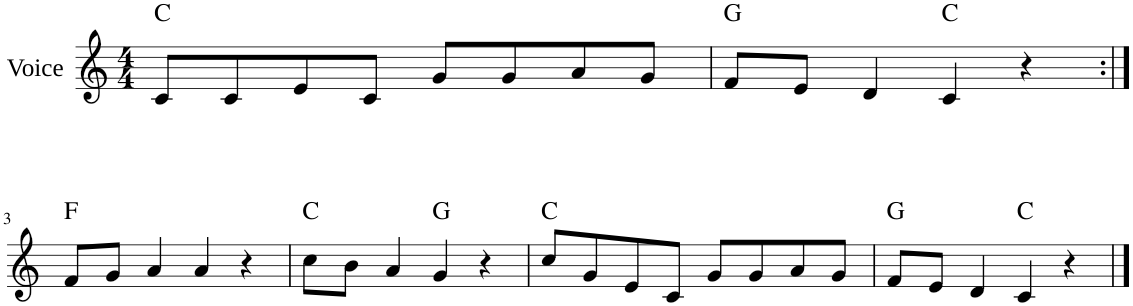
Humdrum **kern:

**kern	**harte
*part1	*part1
*staff1	*
*I"Voice	*
*clefG2	*
*k[]	*
*M4/4	*
=1	=1
8c/L	C:maj
8c/	.
8e/	.
8c/J	.
8g/L	.
8g/	.
8a/	.
8g/J	.
=2	=2
8f/L	G:maj
8e/J	.
4d/	.
4c/	C:maj
4r	.
!!LO:LB:g=z
=3:|!	=3:|!
8f/L	F:maj
8g/J	.
4a/	.
4a/	.
4r	.
=4	=4
8cc\L	C:maj
8b\J	.
4a/	.
4g/	G:maj
4r	.
=5	=5
8cc/L	C:maj
8g/	.
8e/	.
8c/J	.
8g/L	.
8g/	.
8a/	.
8g/J	.
=6	=6
8f/L	G:maj
8e/J	.
4d/	.
4c/	C:maj
4r	.
==	==
*-	*-
